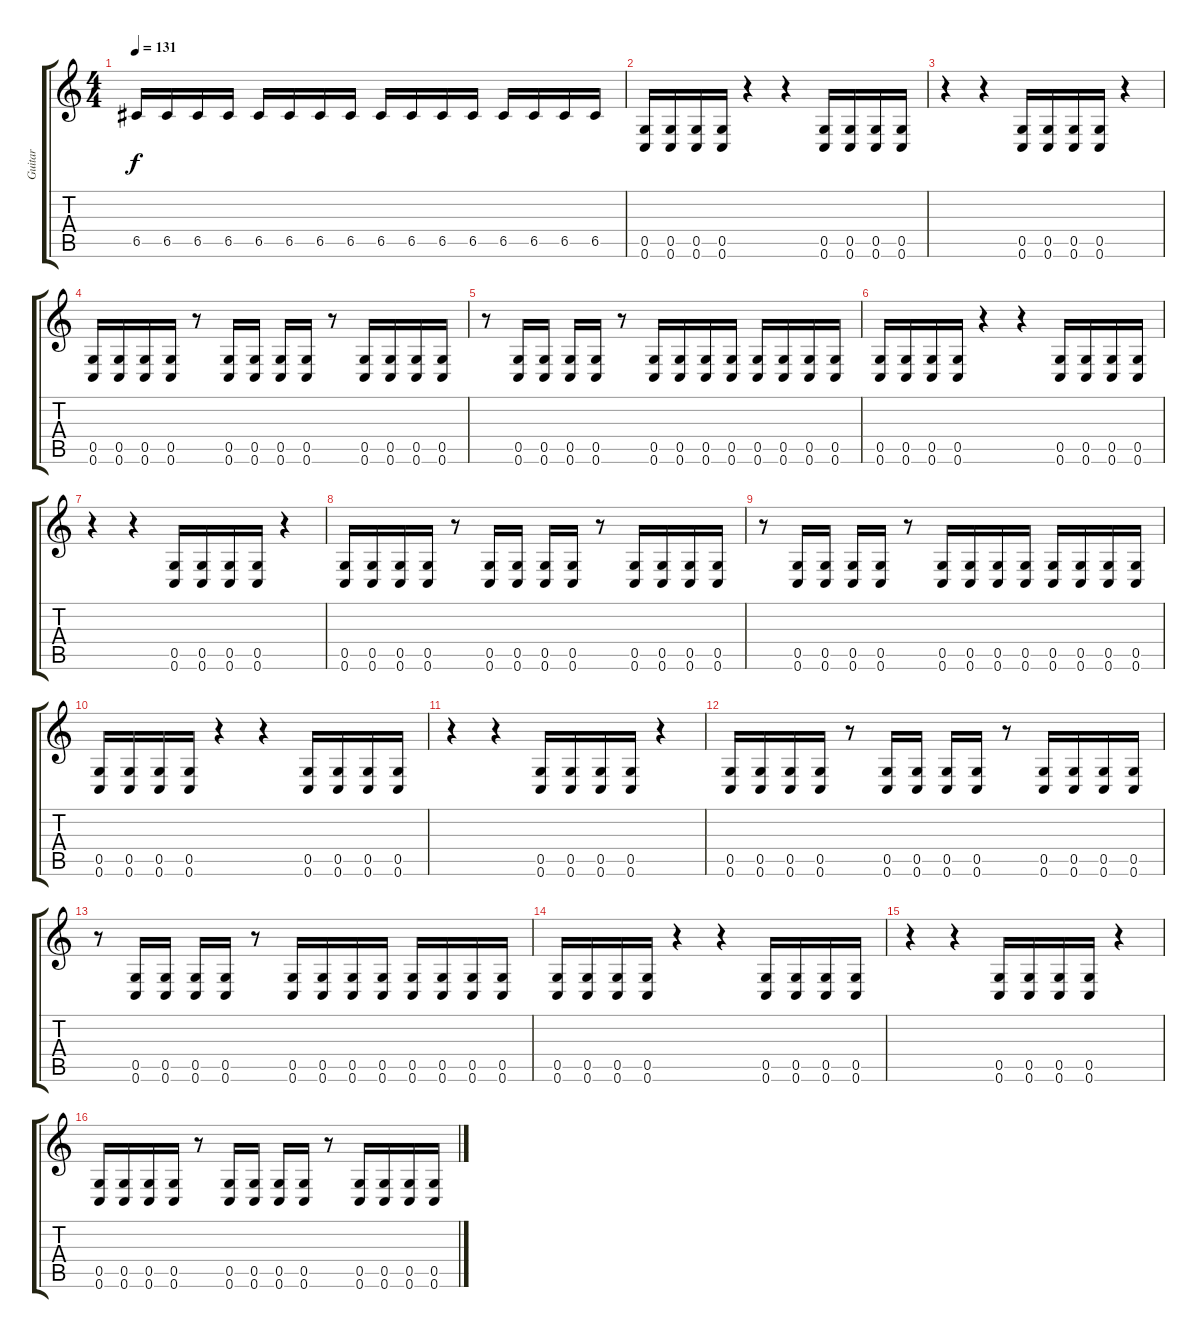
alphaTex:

\track ("Guitar" "Guitar") {instrument overdrivenguitar}
\staff {score tabs}
\tuning (D4 A3 F3 C3 G2 C2) {hide}
\ts (4 4)
\tempo 131
\clef g2
\ks c
6.5.16{dy f} 6.5.16 6.5.16 6.5.16 6.5.16 6.5.16 6.5.16 6.5.16 6.5.16 6.5.16 6.5.16 6.5.16 6.5.16 6.5.16 6.5.16 6.5.16 |
(0.5 0.6).16 (0.5 0.6).16 (0.5 0.6).16 (0.5 0.6).16 r.4 r.4 (0.5 0.6).16 (0.5 0.6).16 (0.5 0.6).16 (0.5 0.6).16 |
r.4 r.4 (0.5 0.6).16 (0.5 0.6).16 (0.5 0.6).16 (0.5 0.6).16 r.4 |
(0.5 0.6).16 (0.5 0.6).16 (0.5 0.6).16 (0.5 0.6).16 r.8 (0.5 0.6).16 (0.5 0.6).16 (0.5 0.6).16 (0.5 0.6).16 r.8 (0.5 0.6).16 (0.5 0.6).16 (0.5 0.6).16 (0.5 0.6).16 |
r.8 (0.5 0.6).16 (0.5 0.6).16 (0.5 0.6).16 (0.5 0.6).16 r.8 (0.5 0.6).16 (0.5 0.6).16 (0.5 0.6).16 (0.5 0.6).16 (0.5 0.6).16 (0.5 0.6).16 (0.5 0.6).16 (0.5 0.6).16 |
(0.5 0.6).16 (0.5 0.6).16 (0.5 0.6).16 (0.5 0.6).16 r.4 r.4 (0.5 0.6).16 (0.5 0.6).16 (0.5 0.6).16 (0.5 0.6).16 |
r.4 r.4 (0.5 0.6).16 (0.5 0.6).16 (0.5 0.6).16 (0.5 0.6).16 r.4 |
(0.5 0.6).16 (0.5 0.6).16 (0.5 0.6).16 (0.5 0.6).16 r.8 (0.5 0.6).16 (0.5 0.6).16 (0.5 0.6).16 (0.5 0.6).16 r.8 (0.5 0.6).16 (0.5 0.6).16 (0.5 0.6).16 (0.5 0.6).16 |
r.8 (0.5 0.6).16 (0.5 0.6).16 (0.5 0.6).16 (0.5 0.6).16 r.8 (0.5 0.6).16 (0.5 0.6).16 (0.5 0.6).16 (0.5 0.6).16 (0.5 0.6).16 (0.5 0.6).16 (0.5 0.6).16 (0.5 0.6).16 |
(0.5 0.6).16 (0.5 0.6).16 (0.5 0.6).16 (0.5 0.6).16 r.4 r.4 (0.5 0.6).16 (0.5 0.6).16 (0.5 0.6).16 (0.5 0.6).16 |
r.4 r.4 (0.5 0.6).16 (0.5 0.6).16 (0.5 0.6).16 (0.5 0.6).16 r.4 |
(0.5 0.6).16 (0.5 0.6).16 (0.5 0.6).16 (0.5 0.6).16 r.8 (0.5 0.6).16 (0.5 0.6).16 (0.5 0.6).16 (0.5 0.6).16 r.8 (0.5 0.6).16 (0.5 0.6).16 (0.5 0.6).16 (0.5 0.6).16 |
r.8 (0.5 0.6).16 (0.5 0.6).16 (0.5 0.6).16 (0.5 0.6).16 r.8 (0.5 0.6).16 (0.5 0.6).16 (0.5 0.6).16 (0.5 0.6).16 (0.5 0.6).16 (0.5 0.6).16 (0.5 0.6).16 (0.5 0.6).16 |
(0.5 0.6).16{volume 10} (0.5 0.6).16 (0.5 0.6).16 (0.5 0.6).16 r.4 r.4 (0.5 0.6).16 (0.5 0.6).16 (0.5 0.6).16 (0.5 0.6).16 |
r.4 r.4 (0.5 0.6).16 (0.5 0.6).16 (0.5 0.6).16 (0.5 0.6).16 r.4 |
(0.5 0.6).16 (0.5 0.6).16 (0.5 0.6).16 (0.5 0.6).16 r.8 (0.5 0.6).16 (0.5 0.6).16 (0.5 0.6).16 (0.5 0.6).16 r.8 (0.5 0.6).16 (0.5 0.6).16 (0.5 0.6).16 (0.5 0.6).16
